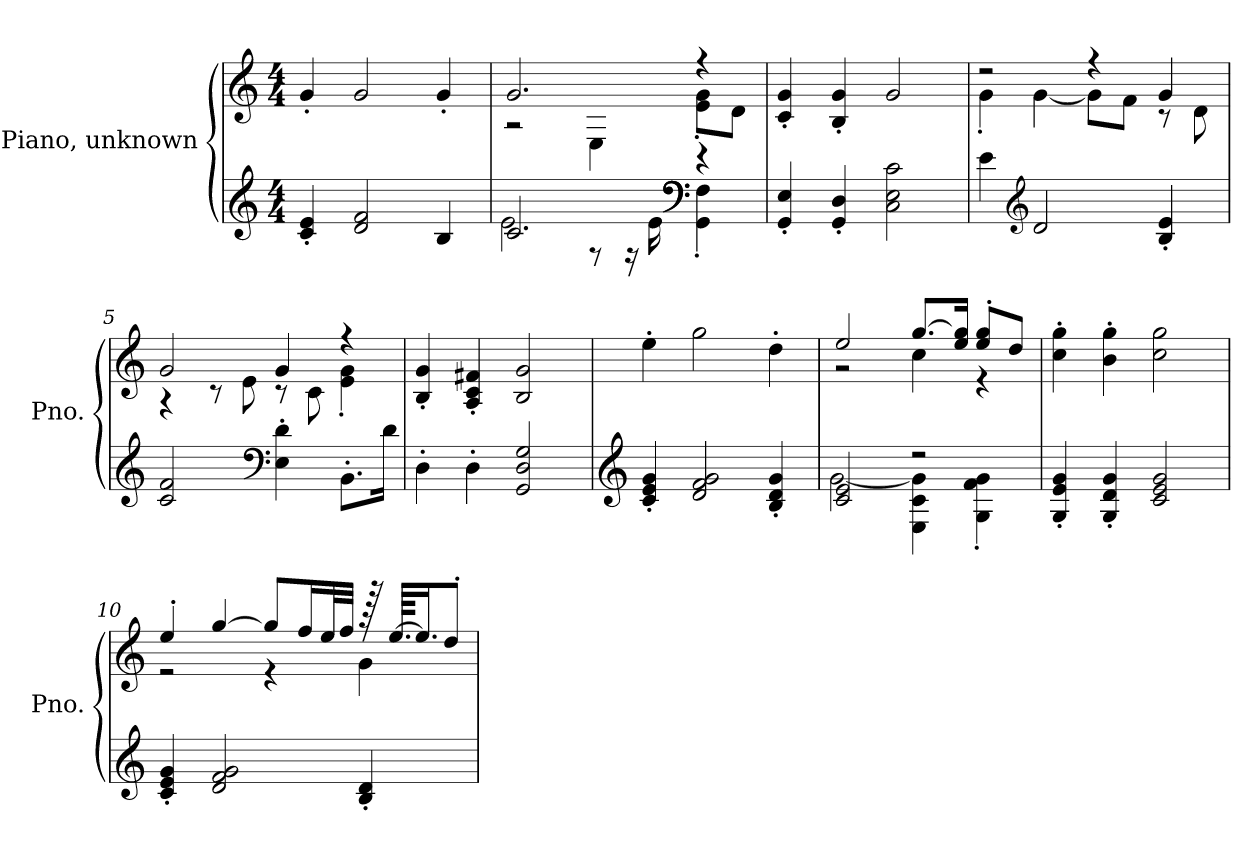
**kern	**kern
*part1	*part1
*staff2	*staff1
*I"Piano, unknown	*
*I'Pno.	*
*clefG2	*clefG2
*k[]	*k[]
*M4/4	*M4/4
*MM120	*MM120
=1	=1
4c/' 4e/'	4g'/
2d/ 2f/	2g/
4B/	4g'/
=2	=2
*^	*^
2.c/	2e\	2.g/	2r
.	8r	.	4E\
.	16r	.	.
.	16e\	.	.
*clefF4	*	*	*
4r	4GG\' 4F\'	4r	8e\' 8g\'L
.	.	.	8d\J
*v	*v	*	*
*	*v	*v
=3	=3
4GG/' 4E/'	4c/' 4g/'
4GG/' 4D/'	4B/' 4g/'
2C\ 2E\ 2c\	2g/
=4	=4
*	*^
4e\	2r	4g'\
*clefG2	*	*
2d/	.	[4g\
.	4r	8g\L]
.	.	8f\J
4B/' 4e/'	4g/	8r
.	.	8d\
=5	=5	=5
2c/ 2f/	2g/	4r
.	.	8r
.	.	8e\
*clefF4	*	*
4E\' 4d\'	4g/	8r
.	.	8c\
8.BB'\L	4r	4e\' 4g\'
16d\Jk	.	.
*	*v	*v
=6	=6
4D'\	4B/' 4g/'
4D'\	4A/' 4c/' 4f#X/'
2GG/ 2D/ 2G/	2B/ 2g/
!!LO:LB:g=z
=7	=7
*clefG2	*
4c/' 4e/' 4g/'	4ee'\
2d/ 2f/ 2g/	2gg\
4B/' 4d/' 4g/'	4dd'\
=8	=8
*^	*^
2c/ 2e/	[2g\	2ee/	2r
2r	4E\ 4c\ 4g\]	[8.gg/L	4cc\
.	.	16ee/ 16gg/]Jk	.
.	4G\' 4f\' 4g\'	8ee/' 8gg/'L	4r
.	.	8dd/J	.
*v	*v	*	*
*	*v	*v
=9	=9
4G/' 4e/' 4g/'	4cc\' 4gg\'
4G/' 4d/' 4g/'	4b\' 4gg\'
2c/ 2e/ 2g/	2cc\ 2gg\
=10	=10
*	*^
4c/' 4e/' 4g/'	4ee'/	2r
2d/ 2f/ 2g/	[4gg/	.
.	8gg/L]	4r
.	16ff/L	.
.	32ee/L	.
.	32ff/JJJ	.
4B/' 4d/'	128r	4g\
.	[64.ee/KKLL	.
.	16.ee/J]	.
.	8dd'/J	.
*	*v	*v
=	=
*-	*-
